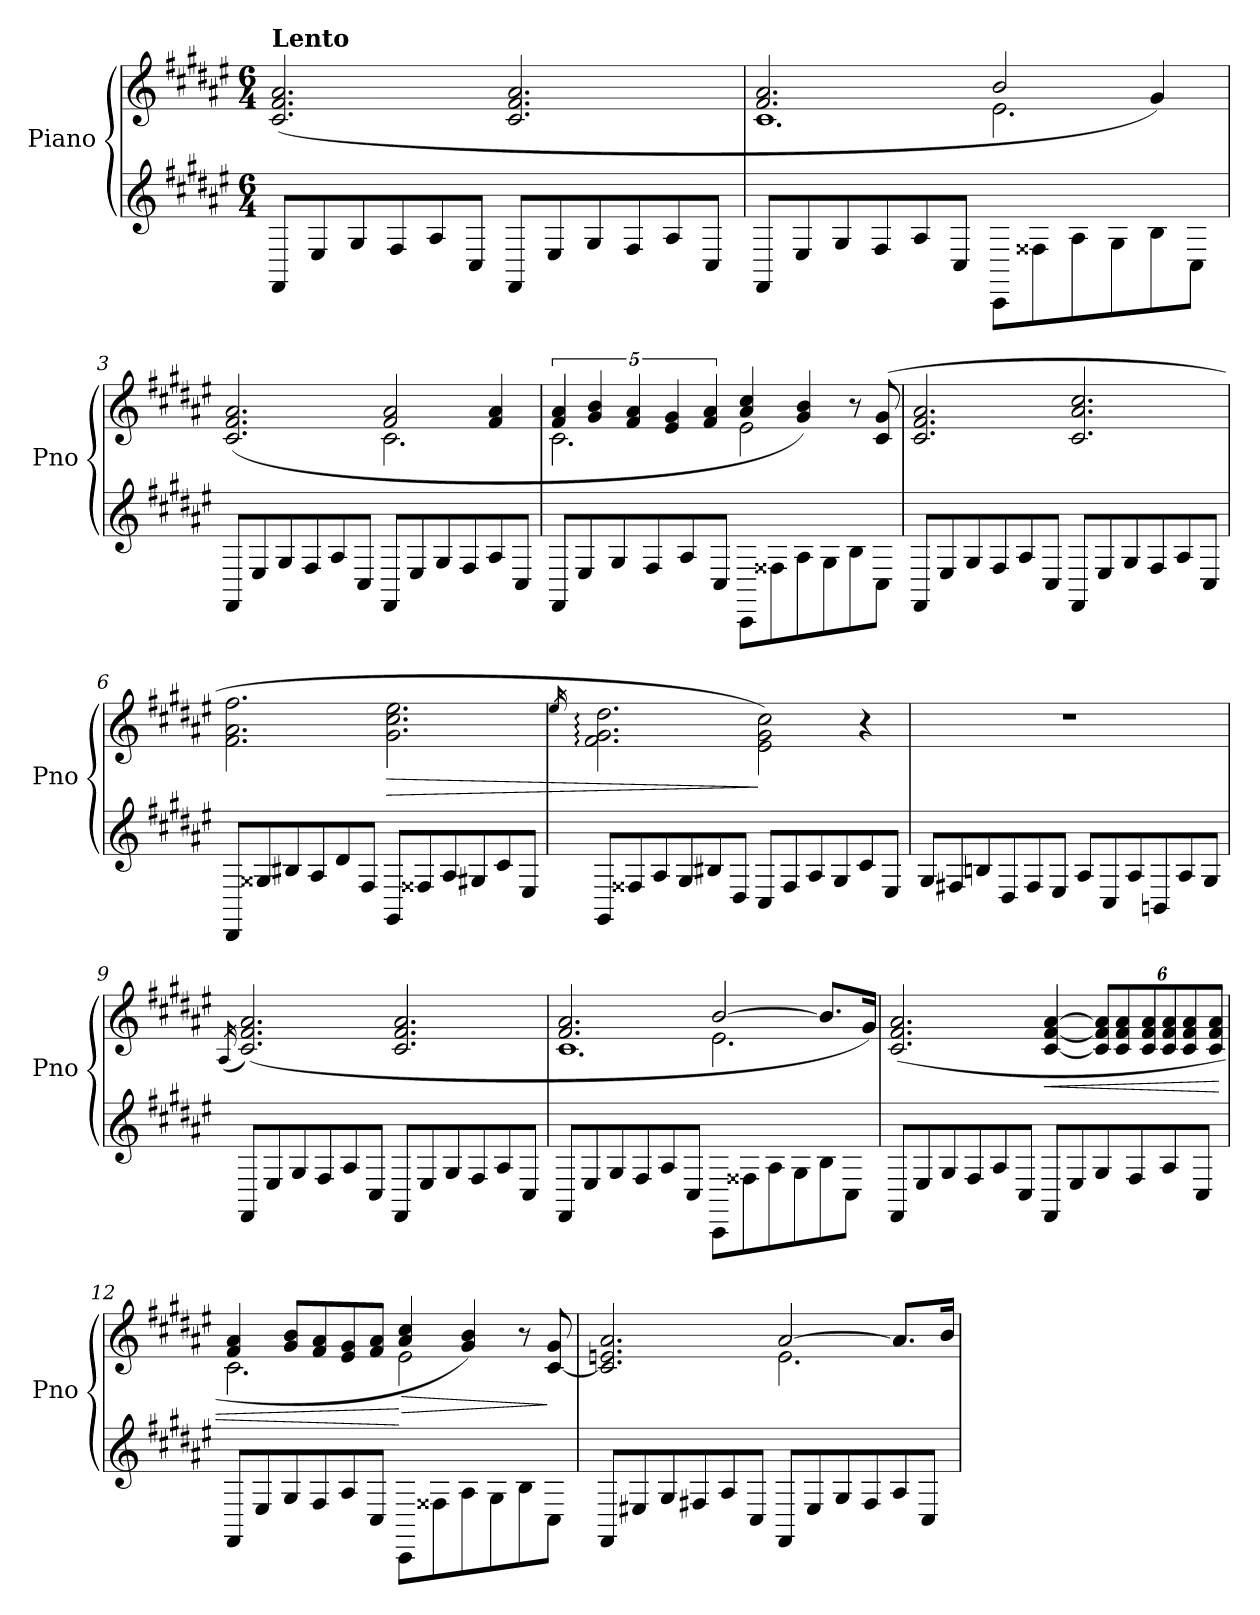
**kern	**kern	**dynam
*part1	*part1	*part1
*staff2	*staff1	*staff1/2
*I"Piano	*	*
*I'Pno	*	*
*clefG2	*clefG2	*
*k[f#c#g#d#a#e#]	*k[f#c#g#d#a#e#]	*
*M6/4	*M6/4	*
=1	=1	=1
!	!LO:TX:a:B:t=Lento	!
!	!	!LO:DY:b=2
!	!	!LO:DY:n=1:b
8FF#/L	(2.c#/ 2.f#/ 2.a#/	other-dynamics p
8E#/	.	.
8G#/	.	.
8F#/	.	.
8A#/	.	.
8C#/J	.	.
8FF#/L	2.c#/ 2.f#/ 2.a#/	.
8E#/	.	.
8G#/	.	.
8F#/	.	.
8A#/	.	.
8C#/J	.	.
=2	=2	=2
*	*^	*
*	*	*^	*
8FF#/L	2.f#/ 2.a#/	1.c#	2.ryy	.
8E#/	.	.	.	.
8G#/	.	.	.	.
8F#/	.	.	.	.
8A#/	.	.	.	.
8C#/J	.	.	.	.
8CC#/L	2b/	.	2.e#\	.
8F##X\	.	.	.	.
8A#\	.	.	.	.
8G#\	.	.	.	.
8B\	4g#/)	.	.	.
8C#/J	.	.	.	.
*	*	*v	*v	*
!!LO:LB:g=z
=3	=3	=3	=3
8FF#/L	(2.c#/ 2.f#/ 2.a#/	2.ryy	.
8E#/	.	.	.
8G#/	.	.	.
8F#/	.	.	.
8A#/	.	.	.
8C#/J	.	.	.
8FF#/L	2f#/ 2a#/	2.c#\	.
8E#/	.	.	.
8G#/	.	.	.
8F#/	.	.	.
8A#/	4f#/ 4a#/	.	.
8C#/J	.	.	.
=4	=4	=4	=4
8FF#/L	20%3f#/ 20%3a#/	2.c#\	.
8E#/	.	.	.
.	20%3g#/ 20%3b/	.	.
8G#/	.	.	.
.	20%3f#/ 20%3a#/	.	.
8F#/	.	.	.
.	20%3e#/ 20%3g#/	.	.
8A#/	.	.	.
.	20%3f#/ 20%3a#/	.	.
8C#/J	.	.	.
8CC#/L	4a#/ 4cc#/	2e#\	.
8F##X\	.	.	.
8A#\	4g#/ 4b/)	.	.
8G#\	.	.	.
8B\	8r	4ryy	.
8C#/J	(8c#/ 8g#/	.	.
*	*v	*v	*
=5	=5	=5
8FF#/L	2.c#/ 2.f#/ 2.a#/	.
8E#/	.	.
8G#/	.	.
8F#/	.	.
8A#/	.	.
8C#/J	.	.
8FF#/L	2.c#/ 2.a#/ 2.cc#/	.
8E#/	.	.
8G#/	.	.
8F#/	.	.
8A#/	.	.
8C#/J	.	.
!!LO:LB:g=z
=6	=6	=6
8DD#/L	2.f#\ 2.a#\ 2.ff#\	.
8G##X/	.	.
8B#X/	.	.
8A#/	.	.
8d#/	.	.
8F#/J	.	.
!	!	!LO:HP:b
8GG#/L	2.g#\ 2.cc#\ 2.ee#\	>
8F##X/	.	.
8A#/	.	.
8G#X/	.	.
8c#/	.	.
8E#/J	.	.
=7	=7	=7
.	16qee#/	.
8GG#/L	2.f#\: 2.g#\: 2.dd#\:	.
8F##X/	.	.
8A#/	.	.
8G#/	.	.
8B#X/	.	.
8D#/J	.	.
8C#/L	2e#\ 2g#\ 2cc#\)	]
8F##/	.	.
8A#/	.	.
8G#/	.	.
8c#/	4r	.
8E#/J	.	.
!!LO:LB:g=z
=8	=8	=8
8G#/L	1.r	.
8F#X/	.	.
8Bn/	.	.
8D#/	.	.
8F#/	.	.
8E#/J	.	.
8A#/L	.	.
8C#/	.	.
8A#/	.	.
8BBn/	.	.
8A#/	.	.
8G#/J	.	.
=9	=9	=9
.	(>16qA#/	.
!	!	!LO:DY:b
8FF#/L	(2.c#/ 2.f#/ 2.a#/)	other-dynamics
8E#/	.	.
8G#/	.	.
8F#/	.	.
8A#/	.	.
8C#/J	.	.
8FF#/L	2.c#/ 2.f#/ 2.a#/	.
8E#/	.	.
8G#/	.	.
8F#/	.	.
8A#/	.	.
8C#/J	.	.
!!LO:LB:g=z
=10	=10	=10
*	*^	*
*	*	*^	*
8FF#/L	2.f#/ 2.a#/	1.c#	2.ryy	.
8E#/	.	.	.	.
8G#/	.	.	.	.
8F#/	.	.	.	.
8A#/	.	.	.	.
8C#/J	.	.	.	.
8CC#/L	[2b/	.	2.e#\	.
8F##X\	.	.	.	.
8A#\	.	.	.	.
8G#\	.	.	.	.
8B\	8.b/L]	.	.	.
8C#/J	.	.	.	.
.	16g#/Jk)	.	.	.
*	*v	*v	*v	*
=11	=11	=11
8FF#/L	(2.c#/ 2.f#/ 2.a#/	.
8E#/	.	.
8G#/	.	.
8F#/	.	.
8A#/	.	.
8C#/J	.	.
!	!	!LO:HP:b
8FF#/L	[4c#/ [4f#/ [4a#/	<
8E#/	.	.
*	*Xbrackettup	*
8G#/	12c#/] 12f#/] 12a#/]L	.
.	12c#/ 12f#/ 12a#/	.
8F#/	.	.
.	12c#/ 12f#/ 12a#/	.
8A#/	12c#/ 12f#/ 12a#/	.
.	12c#/ 12f#/ 12a#/	.
8C#/J	.	.
.	12c#/ 12f#/ 12a#/J	.
!!LO:PB:g=z
=12	=12	=12
*	*^	*
8FF#/L	4f#/ 4a#/	2.c#\	.
8E#/	.	.	.
8G#/	8g#/ 8b/L	.	.
8F#/	8f#/ 8a#/	.	.
8A#/	8e#/ 8g#/	.	.
8C#/J	8f#/ 8a#/J	.	.
!	!	!	!LO:HP:n=1:b
8CC#/L	4a#/ 4cc#/	2e#\	[ >
8F##X\	.	.	.
8A#\	4g#/ 4b/)	.	.
8G#\	.	.	.
8B\	8r	4ryy	.
8C#/J	[8c#/ 8g#/	.	]
=13	=13	=13	=13
8FF#/L	2.c#/] 2.en/ 2.a#/	2.ryy	.
8E#X/	.	.	.
8G#/	.	.	.
8F#X/	.	.	.
8A#/	.	.	.
8C#/J	.	.	.
8FF#/L	[2a#/	2.e\	.
8E#/	.	.	.
8G#/	.	.	.
8F#/	.	.	.
8A#/	8.a#/L]	.	.
8C#/J	.	.	.
.	16b/Jk	.	.
*	*v	*v	*
=	=	=
*-	*-	*-
